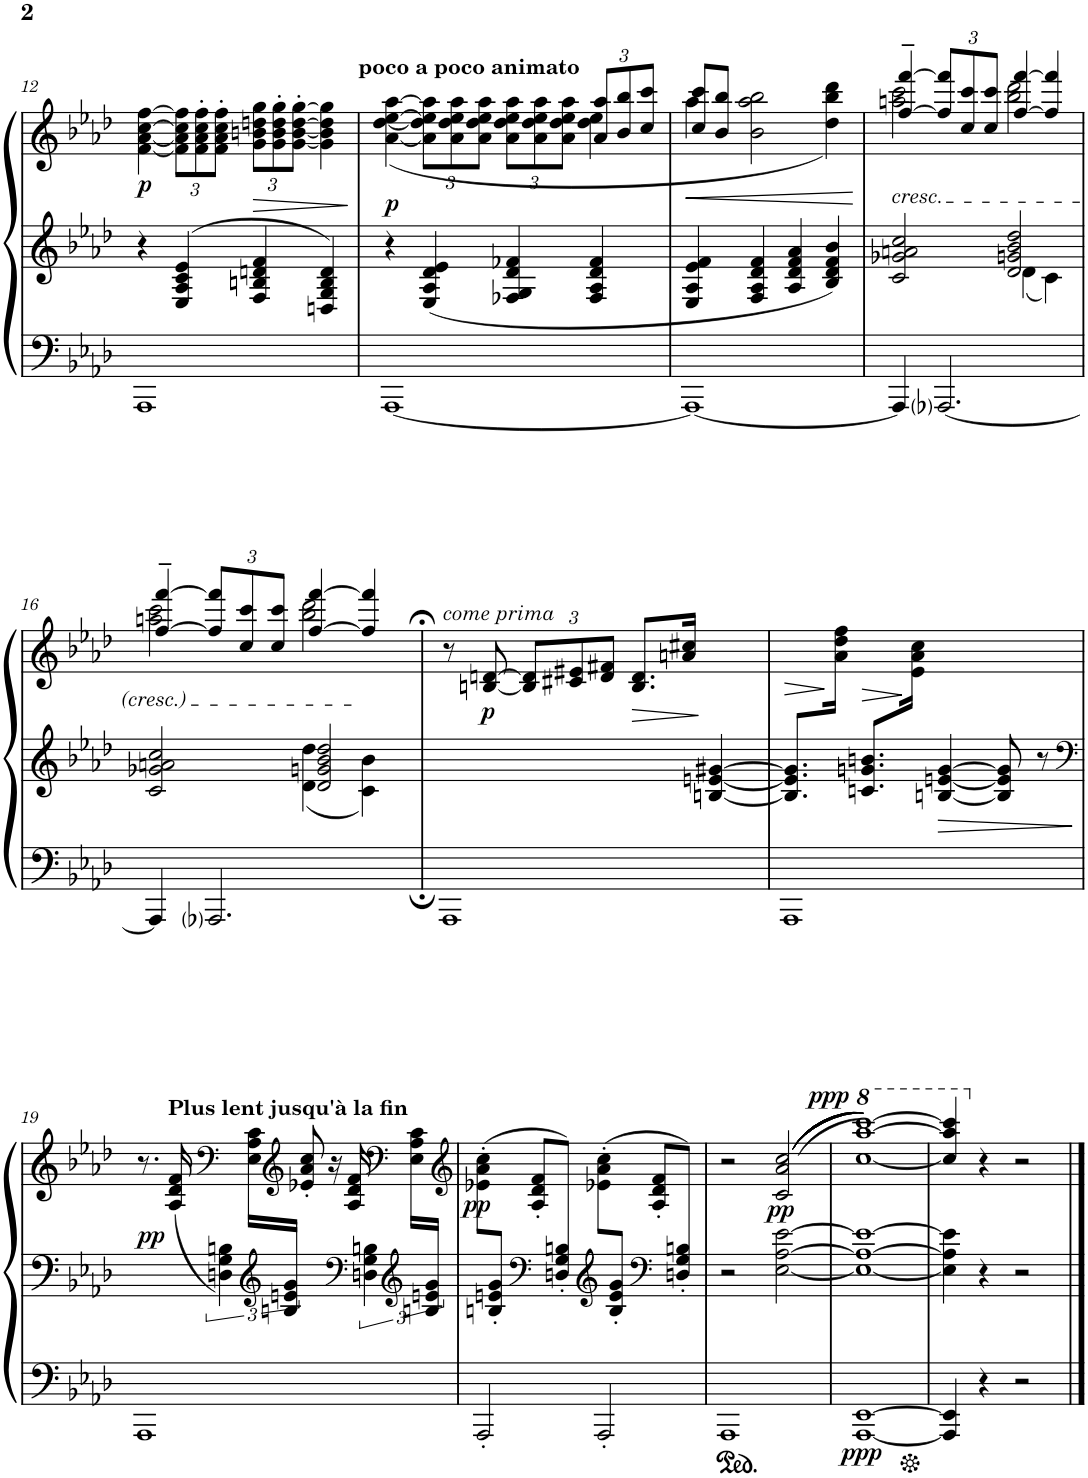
**kern	**kern	**kern	**dynam
*part1	*part1	*part1	*part1
*staff3	*staff2	*staff1	*staff1/2/3
*I"Piano	*	*	*
*I'Pno.	*	*	*
!!LO:PB:g=z
*clefF4	*clefG2	*clefG2	*
*k[b-e-a-d-]	*k[b-e-a-d-]	*k[b-e-a-d-]	*
*M4/4	*M4/4	*M4/4	*
*met(c)	*met(c)	*met(c)	*
=12	=12	=12	=12
!	!	!	!LO:DY:b
1AAA-	4r	[4f\ [4a-\ [4cc\ [4ff\	p
*	*	*Xbrackettup	*
.	4E-/ 4A-/ 4c/ 4e-/	12f\] 12a-\] 12cc\] 12ff\]L	.
.	.	12f\' 12a-\' 12cc\' 12ff\'	.
.	.	12f\' 12a-\' 12cc\' 12ff\'J	.
!	!	!	!LO:HP:b
.	4F/ 4Bn/ 4dn/ 4f/	12g\ 12bn\ 12ddn\ 12gg\L	>
.	.	12g\' 12b\' 12dd\' 12gg\'	.
.	.	[12g\' [12b\' [12dd\' [12gg\'J	.
.	4Dn/ 4G/ 4B/ 4d/	4g\] 4b\] 4dd\] 4gg\]	.
.	.	.	]
=13	=13	=13	=13
*	*	*^	*
!	!	!LO:TX:a:B:t=poco a poco animato	!	!
!	!	!	!	!LO:DY:b
[1AAA-	4r	([4a-\ [4dd-\ [4ee-\ [4aa-\	2.ryy	p
.	4E-/ 4A-/ 4d-/ 4e-/	12a-\] 12dd-\] 12ee-\] 12aa-\]L	.	.
.	.	12a-\ 12dd-\ 12ee-\ 12aa-\	.	.
.	.	12a-\ 12dd-\ 12ee-\ 12aa-\J	.	.
.	4F-X/ 4G/ 4d-/ 4f-X/	12a-\ 12dd-\ 12ee-\ 12aa-\L	.	.
.	.	12a-\ 12dd-\ 12ee-\ 12aa-\	.	.
.	.	12a-\ 12dd-\ 12ee-\ 12aa-\J	.	.
.	4F-/ 4A-/ 4d-/ 4f-/	12a-/ 12aa-/L	4dd-\ 4ee-\	.
.	.	12b-/ 12bb-/	.	.
.	.	12cc/ 12ccc/J	.	.
=14	=14	=14	=14	=14
!	!	!	!	!LO:HP:b
1AAA-_	4E-/ 4A-/ 4e-/ 4f/	8cc/ 8ccc/L	4aa-\	<
.	.	8b-/ 8bb-/J	.	.
.	4F/ 4A-/ 4d-/ 4f/	2ryy	2b-\ 2aa-\ 2bb-\	.
.	4A-/ 4d-/ 4f/ 4a-/	.	.	.
.	4B-/ 4d-/ 4f/ 4b-/	4ryy	4dd-\ 4bb-\ 4ddd-\)	.
*	*	*v	*v	*
.	.	.	[
=15	=15	=15	=15
*	*^	*^	*
!	!	!	!LO:TX:b:i:t=cresc.	!	!
4AAA-/]	2c/ 2g-X/ 2an/ 2cc/	2ryy	[4ff/~ [4fff/~	2aan\ 2ccc\	.
[2.AAA-i/	.	.	12ff/] 12fff/]L	.	.
.	.	.	12cc/ 12ccc/	.	.
.	.	.	12cc/ 12ccc/J	.	.
.	2d-/ 2gn/ 2b-/ 2dd-/	4d-\	[4ff/ [4fff/	2bb-\ 2ddd-\	.
.	.	4c\	4ff/] 4fff/]	.	.
!!LO:LB:g=z	!!
=16	=16	=16	=16	=16	=16
4AAA-/]	2c/ 2g-X/ 2an/ 2cc/	2ryy	[4ff/~ [4fff/~	2aan\ 2ccc\	.
2.AAA-i/	.	.	12ff/] 12fff/]L	.	.
.	.	.	12cc/ 12ccc/	.	.
.	.	.	12cc/ 12ccc/J	.	.
.	2d-/ 2gn/ 2b-/ 2dd-/	4d-\ 4dd-\	[4ff/ [4fff/	2bb-\ 2ddd-\	.
.	.	4c\ 4b-\	4ff/] 4fff/]	.	.
*	*	*	*v	*v	*
=17	=17	=17	=17	=17
!	!	!	!LO:TX:a:i:t=come prima	!
*	*v	*v	*	*
1AAA-	2ryy	8r	.
!	!	!	!LO:DY:b
.	.	[8Bn/ [8dn/	p
.	.	12B/] 12d/]L	.
.	.	12c#X/ 12e#X/	.
.	.	12d/ 12f#X/J	.
.	4ryy	8.B/ 8.d/L	.
.	.	16an/ 16cc#X/Jk	.
.	[4Bn/ [4en/ [4g#X/	4ryy	.
=18	=18	=18	=18
*	*	*^	*
1AAA-	8.B/] 8.e/] 8.g#/]L	1ryy	8.ryy	.
.	16ryy	.	16a-\ 16dd-\ 16ff\Jk	.
.	8.cn/ 8.gn/ 8.bn/L	.	8.ryy	.
.	16ryy	.	16en\ 16a-\ 16cc\Jk	.
.	[4Bn/ [4en/ [4g/	.	2ryy	.
.	8B/] 8e/] 8g/]	.	.	.
.	8r	.	.	.
!!LO:LB:g=z	!!
=19	=19	=19	=19	=19
*	*clefF4	*	*	*
1AAA-	4ryy	8.r	12%5ryy	.
!	!	!LO:TX:a:B:t=Plus lent jusqu'à la fin	!	!
!	!	!	!	!LO:DY:b
.	.	(16A-/ 16d-/ 16f/	.	pp
*	*	*clefF4	*	*
.	6Dn\ 6G\ 6Bn\)	4ryy	.	.
.	24ryy	.	24E-\ 24A-\ 24c\LL	.
*	*clefG2	*	*	*
.	24Bn/ 24en/ 24g/JJ	.	24%11ryy	.
*	*	*clefG2	*	*
.	4ryy	8e-X/' 8a-/' 8cc/'	.	.
.	.	16r	.	.
.	.	16A-/ 16d-/ 16f/	.	.
*	*clefF4	*	*	*
.	6Dn\ 6G\ 6Bn\	8ryy	.	.
*	*	*clefF4	*	*
.	.	8ryy	.	.
*	*clefG2	*	*	*
.	24ryy	.	24E-\ 24A-\ 24c\LL	.
.	24Bn/ 24en/ 24g/JJ	.	24ryy	.
=20	=20	=20	=20	=20
*	*	*clefG2	*	*
!	!	!	!	!LO:DY:a=2
2AAA-'/	8ryy	1ryy	(8e-X\' 8a-\' 8cc\'L	pp
.	8Bn/' 8en/' 8g/'J	.	8ryy	.
*	*clefF4	*	*	*
.	8ryy	.	8A-/' 8d-/' 8f/'L	.
.	8Dn/'< 8G/'< 8Bn/'<J)	.	8ryy	.
*	*clefG2	*	*	*
2AAA-'/	8ryy	.	(8e-X\' 8a-\' 8cc\'L	.
.	8B/' 8e/' 8g/'J	.	8ryy	.
*	*clefF4	*	*	*
.	8ryy	.	8A-/' 8d-/' 8f/'L	.
.	8Dn/'< 8G/'< 8Bn/'<J)	.	8ryy	.
*	*	*v	*v	*
=21	=21	=21	=21
1AAA-	2r	2r	.
!	!	!	!LO:DY:b
.	[2E-\ [2A-\ [2e-\	((>((((2c/ 2a-/ 2cc/	pp
=22	=22	=22	=22
*	*	*8va	*
!	!	!	!LO:DY:b=3
!	!	!	!LO:DY:n=1:a
[1AAA- [1EE-	1E-_ 1A-_ 1e-_	[1ccc [1aaa- [1cccc))))))	ppp ppp
=23	=23	=23	=23
4AAA-/] 4EE-/]	4E-\] 4A-\] 4e-\]	4ccc/] 4aaa-/] 4cccc/]	.
*	*	*X8va	*
4r	4r	4r	.
2r	2r	2r	.
==	==	==	==
*-	*-	*-	*-
